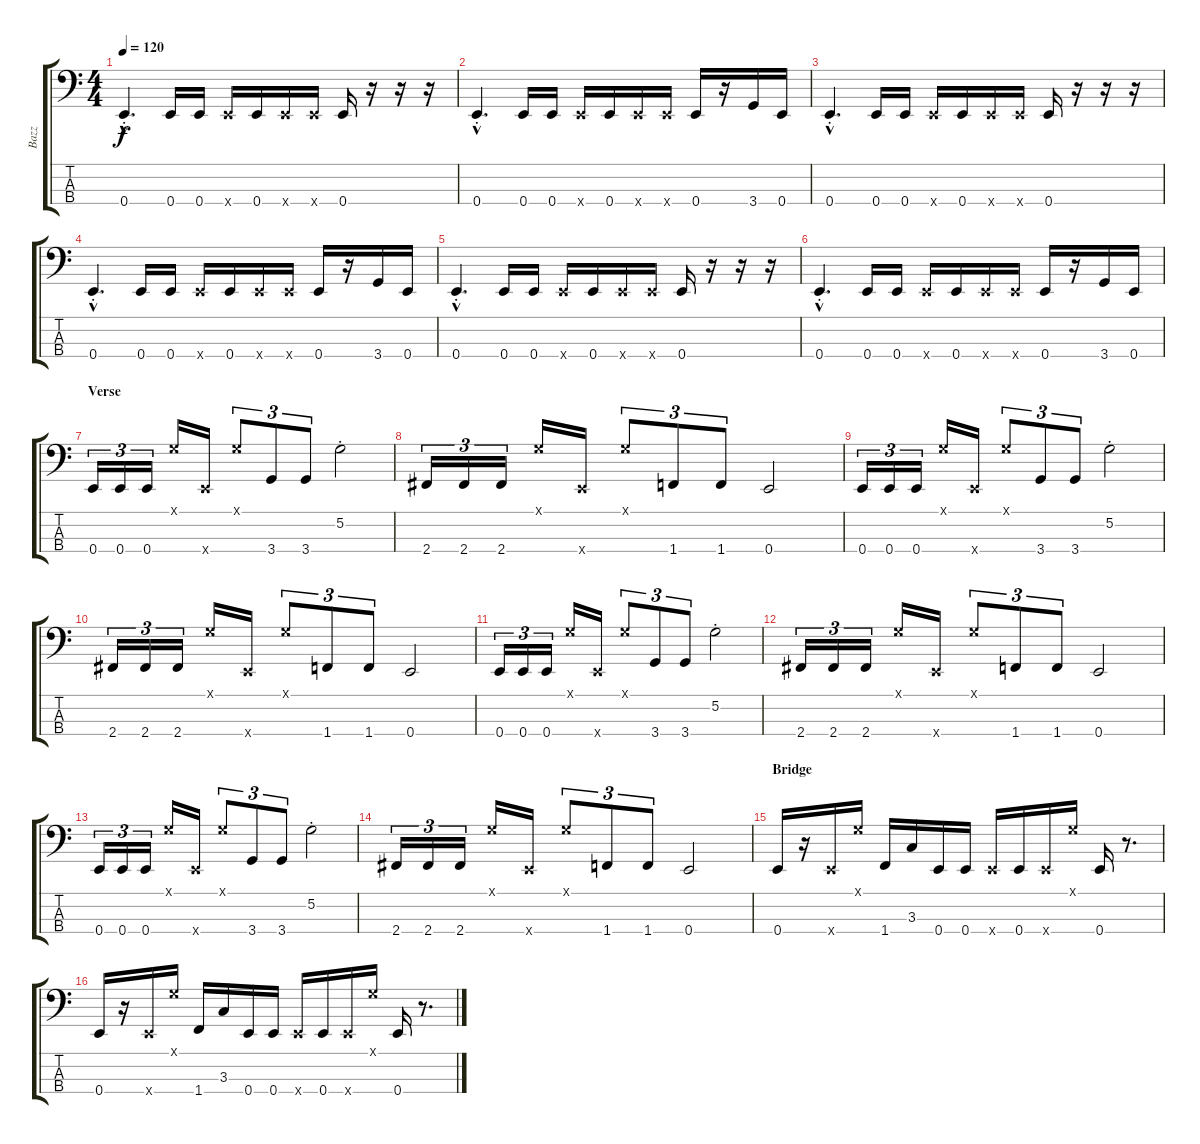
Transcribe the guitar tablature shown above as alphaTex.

\track ("Bazz" "Bazz") {instrument slapbass1}
\staff {score tabs}
\tuning (G2 D2 A1 E1) {hide}
\ts (4 4)
\tempo 120
\clef f4
\ks c
0.4{hac st}.4{d dy f} 0.4.16 0.4.16 0.4{x}.16 0.4.16 0.4{x}.16 0.4{x}.16 0.4.16 r.16 r.16 r.16 |
0.4{hac st}.4{d} 0.4.16 0.4.16 0.4{x}.16 0.4.16 0.4{x}.16 0.4{x}.16 0.4.16 r.16 3.4.16 0.4.16 |
0.4{hac st}.4{d} 0.4.16 0.4.16 0.4{x}.16 0.4.16 0.4{x}.16 0.4{x}.16 0.4.16 r.16 r.16 r.16 |
0.4{hac st}.4{d} 0.4.16 0.4.16 0.4{x}.16 0.4.16 0.4{x}.16 0.4{x}.16 0.4.16 r.16 3.4.16 0.4.16 |
0.4{hac st}.4{d} 0.4.16 0.4.16 0.4{x}.16 0.4.16 0.4{x}.16 0.4{x}.16 0.4.16 r.16 r.16 r.16 |
0.4{hac st}.4{d} 0.4.16 0.4.16 0.4{x}.16 0.4.16 0.4{x}.16 0.4{x}.16 0.4.16 r.16 3.4.16 0.4.16 |
\section ("" "Verse")
0.4.16{tu (3 2)} 0.4.16{tu (3 2)} 0.4.16{tu (3 2)} 0.1{x}.16 0.4{x}.16 0.1{x}.8{tu (3 2)} 3.4.8{tu (3 2)} 3.4.8{tu (3 2)} 5.2{st}.2 |
2.4.16{tu (3 2)} 2.4.16{tu (3 2)} 2.4.16{tu (3 2)} 0.1{x}.16 0.4{x}.16 0.1{x}.8{tu (3 2)} 1.4.8{tu (3 2)} 1.4.8{tu (3 2)} 0.4.2 |
0.4.16{tu (3 2)} 0.4.16{tu (3 2)} 0.4.16{tu (3 2)} 0.1{x}.16 0.4{x}.16 0.1{x}.8{tu (3 2)} 3.4.8{tu (3 2)} 3.4.8{tu (3 2)} 5.2{st}.2 |
2.4.16{tu (3 2)} 2.4.16{tu (3 2)} 2.4.16{tu (3 2)} 0.1{x}.16 0.4{x}.16 0.1{x}.8{tu (3 2)} 1.4.8{tu (3 2)} 1.4.8{tu (3 2)} 0.4.2 |
0.4.16{tu (3 2)} 0.4.16{tu (3 2)} 0.4.16{tu (3 2)} 0.1{x}.16 0.4{x}.16 0.1{x}.8{tu (3 2)} 3.4.8{tu (3 2)} 3.4.8{tu (3 2)} 5.2{st}.2 |
2.4.16{tu (3 2)} 2.4.16{tu (3 2)} 2.4.16{tu (3 2)} 0.1{x}.16 0.4{x}.16 0.1{x}.8{tu (3 2)} 1.4.8{tu (3 2)} 1.4.8{tu (3 2)} 0.4.2 |
0.4.16{tu (3 2)} 0.4.16{tu (3 2)} 0.4.16{tu (3 2)} 0.1{x}.16 0.4{x}.16 0.1{x}.8{tu (3 2)} 3.4.8{tu (3 2)} 3.4.8{tu (3 2)} 5.2{st}.2 |
2.4.16{tu (3 2)} 2.4.16{tu (3 2)} 2.4.16{tu (3 2)} 0.1{x}.16 0.4{x}.16 0.1{x}.8{tu (3 2)} 1.4.8{tu (3 2)} 1.4.8{tu (3 2)} 0.4.2 |
\section ("" "Bridge")
0.4.16 r.16 0.4{x}.16 0.1{x}.16 1.4.16 3.3.16 0.4.16 0.4.16 0.4{x}.16 0.4.16 0.4{x}.16 0.1{x}.16 0.4.16 r.8{d} |
0.4.16 r.16 0.4{x}.16 0.1{x}.16 1.4.16 3.3.16 0.4.16 0.4.16 0.4{x}.16 0.4.16 0.4{x}.16 0.1{x}.16 0.4.16 r.8{d}
